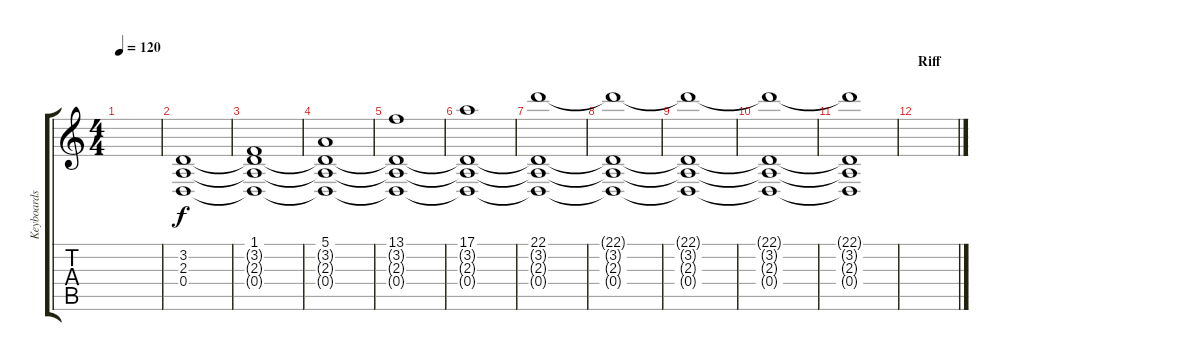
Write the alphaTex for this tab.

\track ("Keyboards 1" "Keyboards ") {instrument stringensemble1}
\staff {score tabs}
\tuning (E4 B3 G3 D3 A2 E2) {hide}
\ts (4 4)
\tempo 120
\clef g2
\ks c
|
(3.2 2.3 0.4).1 |
(1.1 3.2{t} 2.3{t} 0.4{t}).1 |
(5.1 3.2{t} 2.3{t} 0.4{t}).1 |
(13.1 3.2{t} 2.3{t} 0.4{t}).1 |
(17.1 3.2{t} 2.3{t} 0.4{t}).1 |
(22.1 3.2{t} 2.3{t} 0.4{t}).1 |
(22.1{t} 3.2{t} 2.3{t} 0.4{t}).1 |
(22.1{t} 3.2{t} 2.3{t} 0.4{t}).1 |
(22.1{t} 3.2{t} 2.3{t} 0.4{t}).1 |
(22.1{t} 3.2{t} 2.3{t} 0.4{t}).1 |
\section ("" "Riff")
